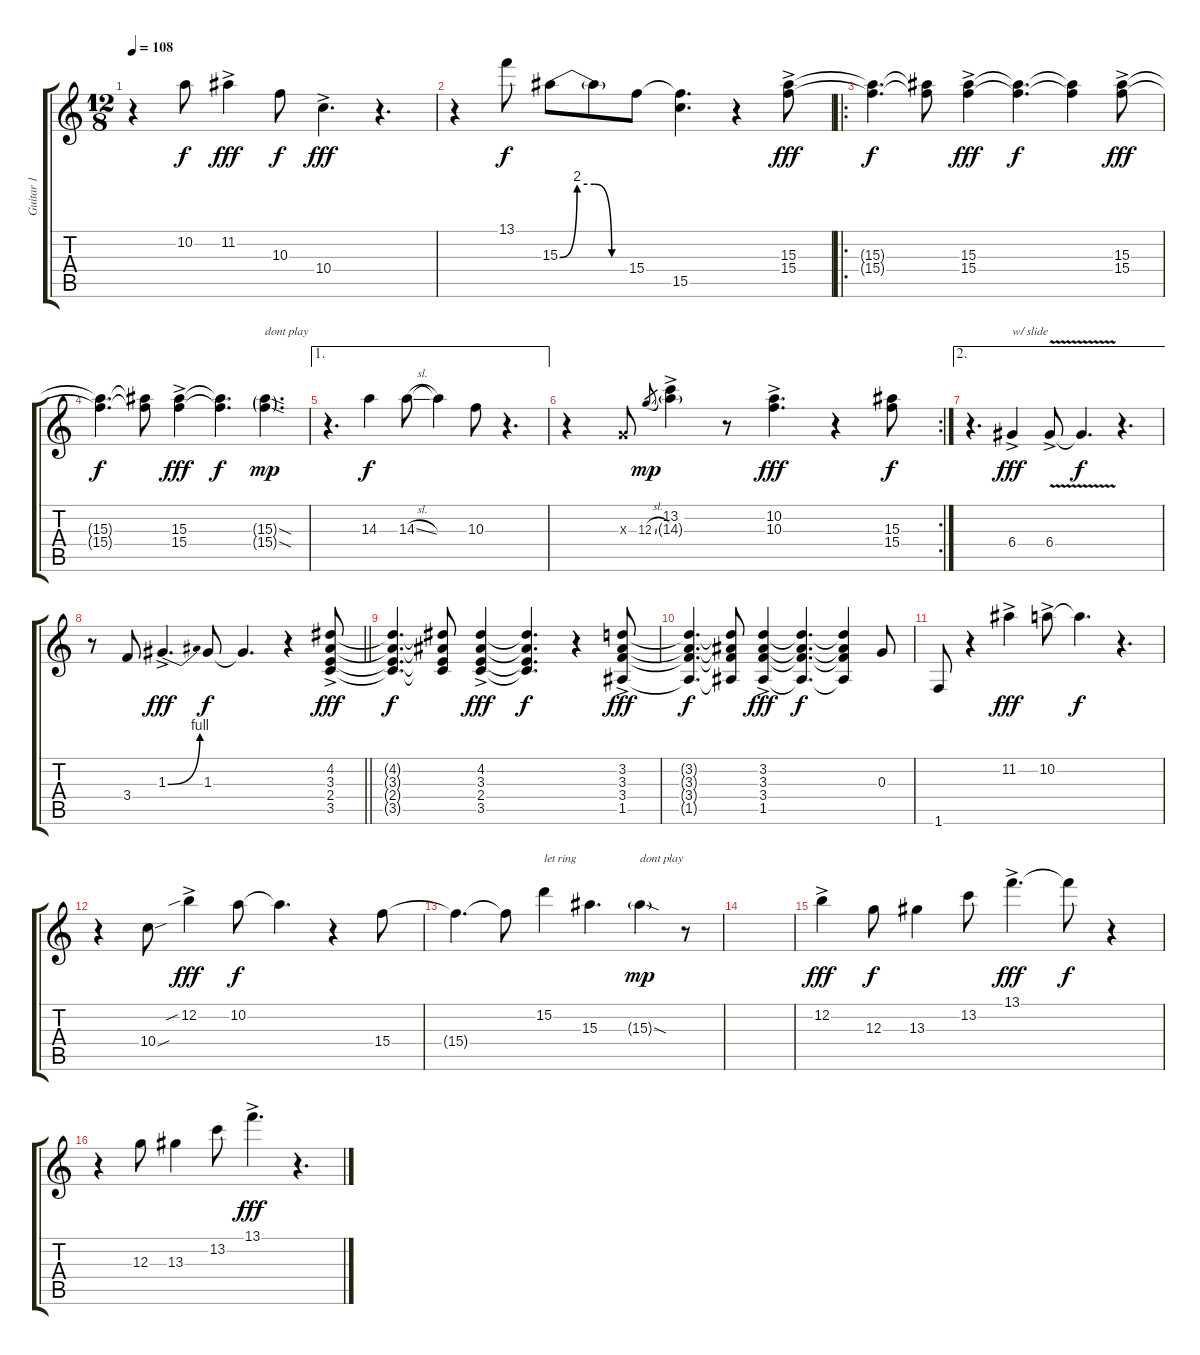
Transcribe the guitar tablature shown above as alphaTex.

\track ("Guitar 1" "Guitar 1") {instrument distortionguitar}
\staff {score tabs}
\tuning (E4 B3 G3 D3 A2 E2) {hide}
\ts (12 8)
\tempo 108
\clef g2
\ks c
r.4{dy f} 10.2.8 11.2{ac}.4{dy fff} 10.3.8{dy f} 10.4{ac}.4{d dy fff} r.4{d} |
r.4 13.1.8{dy f} 15.3{be (custom 0 0 15 8 30 8 45 0 60 0)}.8 15.3{t}.8 15.4.8 (15.4{t} 15.5).4{d} r.4 (15.3{ac} 15.4{ac}).8{dy fff} |
\ro
(15.3{t} 15.4{t}).4{d dy f} (15.3{t} 15.4{t}).8 (15.3{ac} 15.4{ac}).4{dy fff} (15.3{t} 15.4{t}).4{d dy f} (15.3{t} 15.4{t}).4 (15.3{ac} 15.4{ac}).8{dy fff} |
(15.3{t} 15.4{t}).4{d dy f} (15.3{t} 15.4{t}).8 (15.3{ac} 15.4{ac}).4{dy fff} (15.3{t} 15.4{t}).4{d dy f} (15.3{sod g} 15.4{sod g}).4{d txt "dont play" dy mp} |
\ae 1
r.4{d} 14.3.4{dy f} 14.3{sl}.8 14.3{t}.4 10.3.8 r.4{d} |
\rc 2
r.4 0.3{x}.8 12.3{sl}.8{gr dy mp} (13.2{ac} 14.3{g ac}).4 r.8 (10.2{ac} 10.3{ac}).4{d dy fff} r.4 (15.3 15.4).8{dy f} |
\ae 2
r.4{d} 6.4{ac}.4{txt "w/ slide" dy fff} 6.4{v ac}.8 6.4{t}.4{d dy f} r.4{d} |
\barLineRight lightlight
r.8 3.4.8 1.3{be (bend 0 0 60 4) ac}.4{d dy fff} 1.3.8{dy f} 1.3{t}.4{d} r.4 (4.2{ac} 3.3{ac} 2.4{ac} 3.5{ac}).8{dy fff} |
(4.2{t} 3.3{t} 2.4{t} 3.5{t}).4{d dy f} (4.2{t} 3.3{t} 2.4{t} 3.5{t}).8 (4.2{ac} 3.3{ac} 2.4{ac} 3.5{ac}).4{dy fff} (4.2{t} 3.3{t} 2.4{t} 3.5{t}).4{d dy f} r.4 (3.2{ac} 3.3{ac} 3.4{ac} 1.5{ac}).8{dy fff} |
(3.2{t} 3.3{t} 3.4{t} 1.5{t}).4{d dy f} (3.2{t} 3.3{t} 3.4{t} 1.5{t}).8 (3.2{ac} 3.3{ac} 3.4{ac} 1.5{ac}).4{dy fff} (3.2{t} 3.3{t} 3.4{t} 1.5{t}).4{d dy f} (3.2{t} 3.3{t} 3.4{t} 1.5{t}).4 0.3.8 |
1.6.8 r.4 11.2{ac}.4{dy fff} 10.2{ac}.8 10.2{t}.4{d dy f} r.4{d} |
r.4 10.4{sou}.8 12.2{sib ac}.4{dy fff} 10.2.8{dy f} 10.2{t}.4{d} r.4 15.4.8 |
15.4{t}.4{d} 15.4{t}.8 15.2.4{txt "let ring"} 15.3.4{d} 15.3{sod g}.4{txt "dont play" dy mp} r.8 |
|
12.2{ac}.4{dy fff} 12.3.8{dy f} 13.3.4 13.2.8 13.1{ac}.4{d dy fff} 13.1{t}.8{dy f} r.4 |
r.4 12.3.8 13.3.4 13.2.8 13.1{ac}.4{d dy fff} r.4{d}
